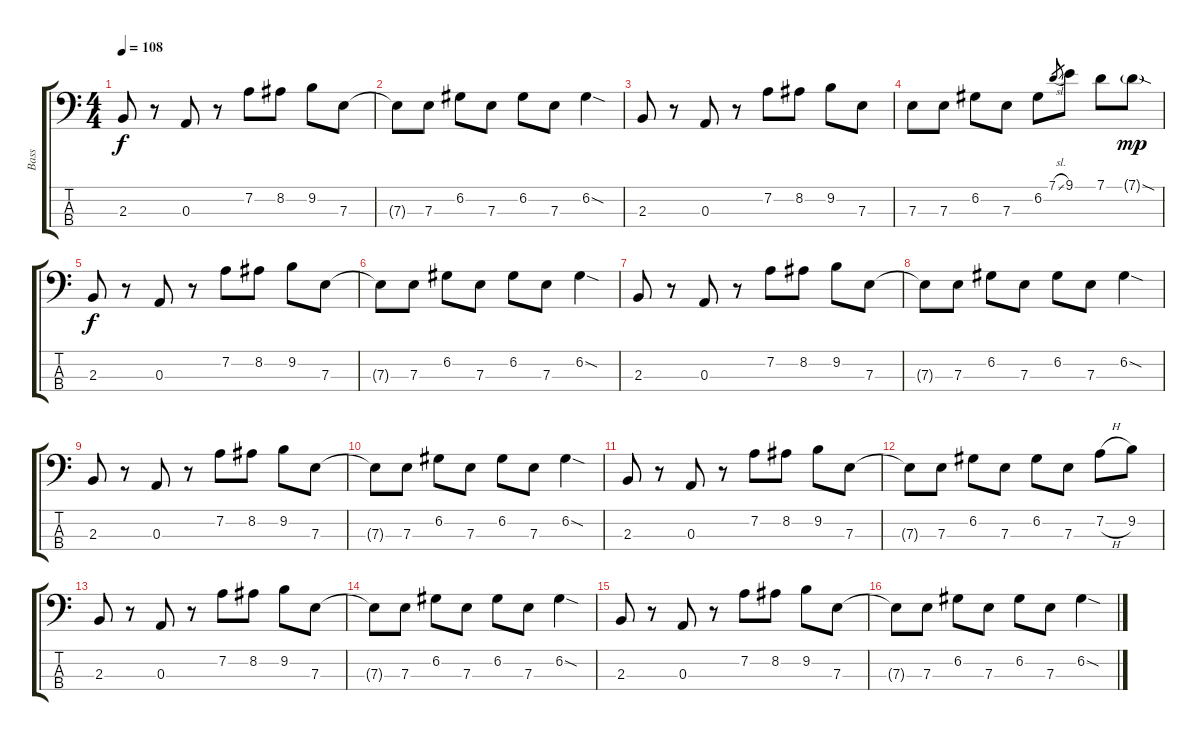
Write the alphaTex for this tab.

\track ("Bass" "Bass") {instrument electricbassfinger}
\staff {score tabs}
\tuning (G2 D2 A1 E1) {hide}
\ts (4 4)
\tempo 108
\clef f4
\ks c
2.3.8{dy f} r.8 0.3.8 r.8 7.2.8 8.2.8 9.2.8 7.3.8 |
7.3{t}.8 7.3.8 6.2.8 7.3.8 6.2.8 7.3.8 6.2{sod}.4 |
2.3.8 r.8 0.3.8 r.8 7.2.8 8.2.8 9.2.8 7.3.8 |
7.3.8 7.3.8 6.2.8 7.3.8 6.2.8 7.1{sl}.8{gr} 9.1.8 7.1.8 7.1{sod g}.8{dy mp} |
2.3.8{dy f} r.8 0.3.8 r.8 7.2.8 8.2.8 9.2.8 7.3.8 |
7.3{t}.8 7.3.8 6.2.8 7.3.8 6.2.8 7.3.8 6.2{sod}.4 |
2.3.8 r.8 0.3.8 r.8 7.2.8 8.2.8 9.2.8 7.3.8 |
7.3{t}.8 7.3.8 6.2.8 7.3.8 6.2.8 7.3.8 6.2{sod}.4 |
2.3.8 r.8 0.3.8 r.8 7.2.8 8.2.8 9.2.8 7.3.8 |
7.3{t}.8 7.3.8 6.2.8 7.3.8 6.2.8 7.3.8 6.2{sod}.4 |
2.3.8 r.8 0.3.8 r.8 7.2.8 8.2.8 9.2.8 7.3.8 |
7.3{t}.8 7.3.8 6.2.8 7.3.8 6.2.8 7.3.8 7.2{h}.8 9.2.8 |
2.3.8 r.8 0.3.8 r.8 7.2.8 8.2.8 9.2.8 7.3.8 |
7.3{t}.8 7.3.8 6.2.8 7.3.8 6.2.8 7.3.8 6.2{sod}.4 |
2.3.8 r.8 0.3.8 r.8 7.2.8 8.2.8 9.2.8 7.3.8 |
7.3{t}.8 7.3.8 6.2.8 7.3.8 6.2.8 7.3.8 6.2{sod}.4
